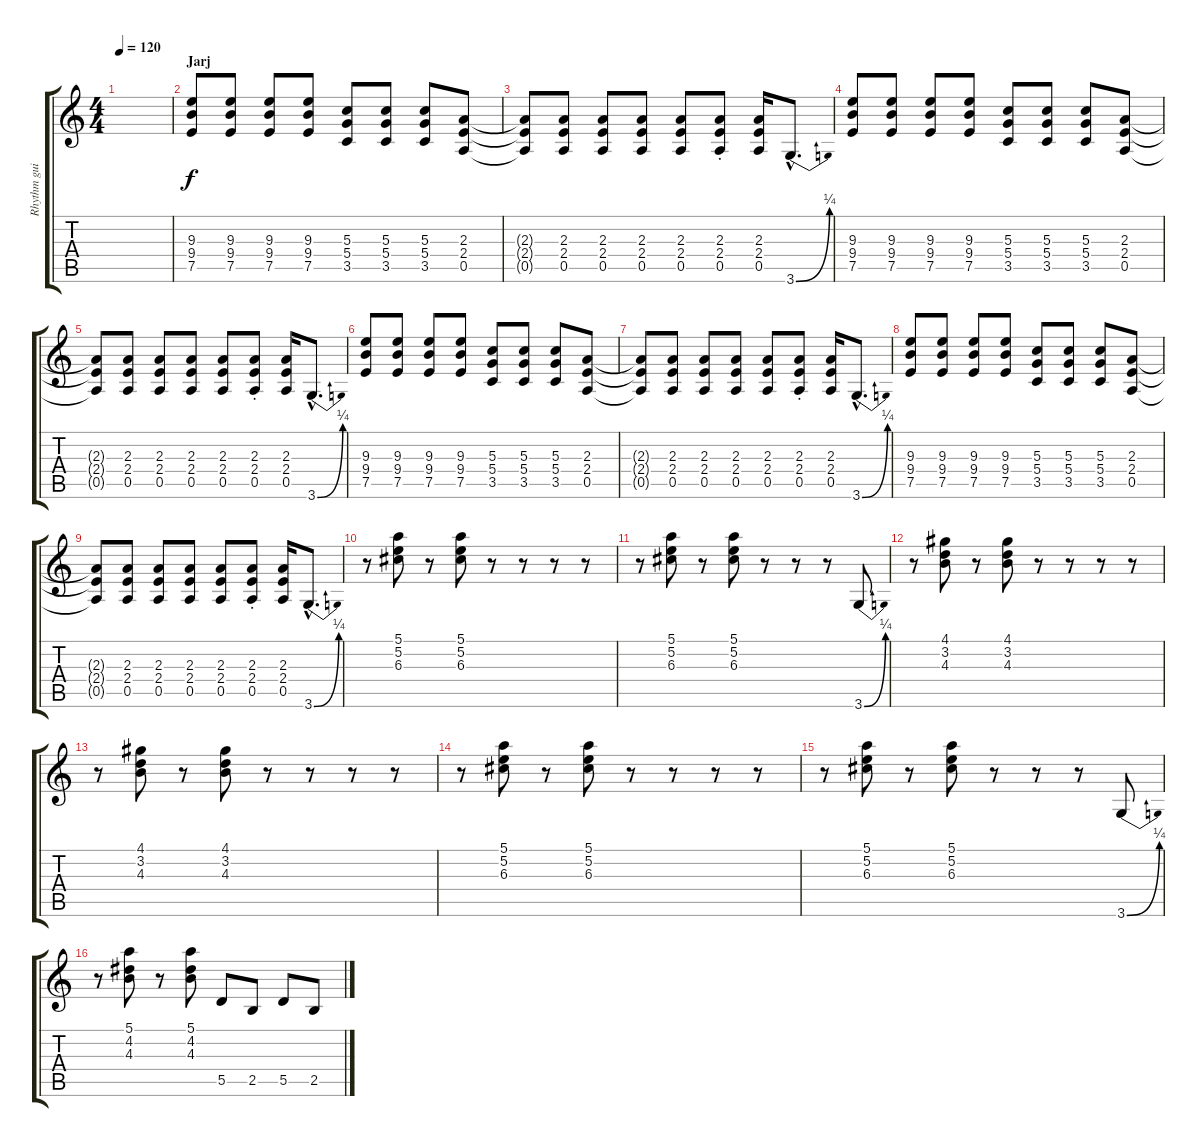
\track ("Rhythm guitar" "Rhythm gui") {instrument electricguitarclean}
\staff {score tabs}
\tuning (E4 B3 G3 D3 A2 E2) {hide}
\ts (4 4)
\tempo 120
\clef g2
\ks c
|
\section ("" "Jarj")
(9.3 9.4 7.5).8{volume 8 instrument distortionguitar} (9.3 9.4 7.5).8 (9.3 9.4 7.5).8 (9.3 9.4 7.5).8 (5.3 5.4 3.5).8 (5.3 5.4 3.5).8 (5.3 5.4 3.5).8 (2.3 2.4 0.5).8 |
(2.3{t} 2.4{t} 0.5{t}).8 (2.3 2.4 0.5).8 (2.3 2.4 0.5).8 (2.3 2.4 0.5).8 (2.3 2.4 0.5).8 (2.3{st} 2.4{st} 0.5{st}).8 (2.3 2.4 0.5).16 3.6{be (bend 0 0 60 1) hac}.8{d} |
(9.3 9.4 7.5).8{instrument distortionguitar} (9.3 9.4 7.5).8 (9.3 9.4 7.5).8 (9.3 9.4 7.5).8 (5.3 5.4 3.5).8 (5.3 5.4 3.5).8 (5.3 5.4 3.5).8 (2.3 2.4 0.5).8 |
(2.3{t} 2.4{t} 0.5{t}).8 (2.3 2.4 0.5).8 (2.3 2.4 0.5).8 (2.3 2.4 0.5).8 (2.3 2.4 0.5).8 (2.3{st} 2.4{st} 0.5{st}).8 (2.3 2.4 0.5).16 3.6{be (bend 0 0 60 1) hac}.8{d} |
(9.3 9.4 7.5).8{instrument distortionguitar} (9.3 9.4 7.5).8 (9.3 9.4 7.5).8 (9.3 9.4 7.5).8 (5.3 5.4 3.5).8 (5.3 5.4 3.5).8 (5.3 5.4 3.5).8 (2.3 2.4 0.5).8 |
(2.3{t} 2.4{t} 0.5{t}).8 (2.3 2.4 0.5).8 (2.3 2.4 0.5).8 (2.3 2.4 0.5).8 (2.3 2.4 0.5).8 (2.3{st} 2.4{st} 0.5{st}).8 (2.3 2.4 0.5).16 3.6{be (bend 0 0 60 1) hac}.8{d} |
(9.3 9.4 7.5).8{instrument distortionguitar} (9.3 9.4 7.5).8 (9.3 9.4 7.5).8 (9.3 9.4 7.5).8 (5.3 5.4 3.5).8 (5.3 5.4 3.5).8 (5.3 5.4 3.5).8 (2.3 2.4 0.5).8 |
(2.3{t} 2.4{t} 0.5{t}).8 (2.3 2.4 0.5).8 (2.3 2.4 0.5).8 (2.3 2.4 0.5).8 (2.3 2.4 0.5).8 (2.3{st} 2.4{st} 0.5{st}).8 (2.3 2.4 0.5).16 3.6{be (bend 0 0 60 1) hac}.8{d} |
r.8{instrument electricguitarclean} (5.1 5.2 6.3).8 r.8 (5.1 5.2 6.3).8 r.8 r.8 r.8 r.8 |
r.8 (5.1 5.2 6.3).8 r.8 (5.1 5.2 6.3).8 r.8 r.8 r.8 3.6{be (bend 0 0 60 1)}.8 |
r.8 (4.1 3.2 4.3).8 r.8 (4.1 3.2 4.3).8 r.8 r.8 r.8 r.8 |
r.8 (4.1 3.2 4.3).8 r.8 (4.1 3.2 4.3).8 r.8 r.8 r.8 r.8 |
r.8 (5.1 5.2 6.3).8 r.8 (5.1 5.2 6.3).8 r.8 r.8 r.8 r.8 |
r.8 (5.1 5.2 6.3).8 r.8 (5.1 5.2 6.3).8 r.8 r.8 r.8 3.6{be (bend 0 0 60 1)}.8 |
r.8 (5.1 4.2 4.3).8 r.8 (5.1 4.2 4.3).8 5.5.8 2.5.8 5.5.8 2.5.8
